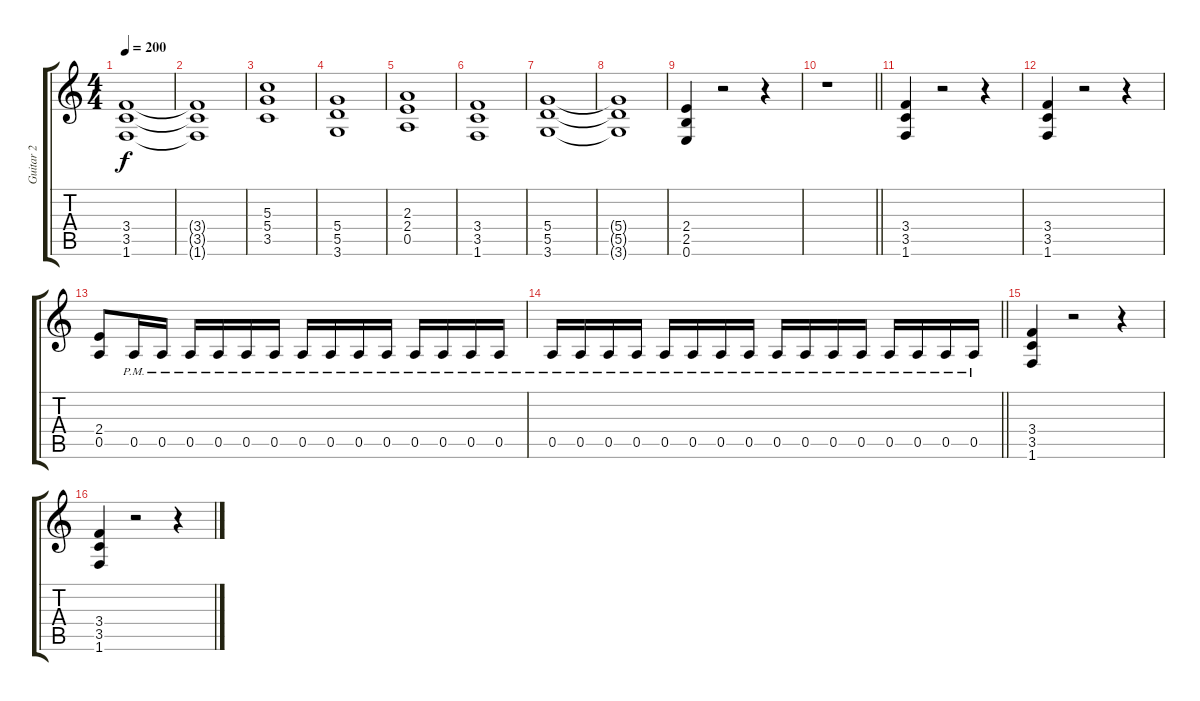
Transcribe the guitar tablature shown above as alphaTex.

\track ("Guitar 2" "Guitar 2") {instrument distortionguitar}
\staff {score tabs}
\tuning (E4 B3 G3 D3 A2 E2) {hide}
\ts (4 4)
\tempo 200
\clef g2
\ks c
(3.4 3.5 1.6).1{dy f} |
(3.4{t} 3.5{t} 1.6{t}).1 |
(5.3 5.4 3.5).1 |
(5.4 5.5 3.6).1 |
(2.3 2.4 0.5).1 |
(3.4 3.5 1.6).1 |
(5.4 5.5 3.6).1 |
(5.4{t} 5.5{t} 3.6{t}).1 |
(2.4 2.5 0.6).4 r.2 r.4 |
\barLineRight lightlight
r.1 |
\section ("" "")
(3.4 3.5 1.6).4 r.2 r.4 |
(3.4 3.5 1.6).4 r.2 r.4 |
(2.4 0.5).8 0.5{pm}.16 0.5{pm}.16 0.5{pm}.16 0.5{pm}.16 0.5{pm}.16 0.5{pm}.16 0.5{pm}.16 0.5{pm}.16 0.5{pm}.16 0.5{pm}.16 0.5{pm}.16 0.5{pm}.16 0.5{pm}.16 0.5{pm}.16 |
\barLineRight lightlight
0.5{pm}.16 0.5{pm}.16 0.5{pm}.16 0.5{pm}.16 0.5{pm}.16 0.5{pm}.16 0.5{pm}.16 0.5{pm}.16 0.5{pm}.16 0.5{pm}.16 0.5{pm}.16 0.5{pm}.16 0.5{pm}.16 0.5{pm}.16 0.5{pm}.16 0.5{pm}.16 |
\section ("" "")
(3.4 3.5 1.6).4 r.2 r.4 |
(3.4 3.5 1.6).4 r.2 r.4
